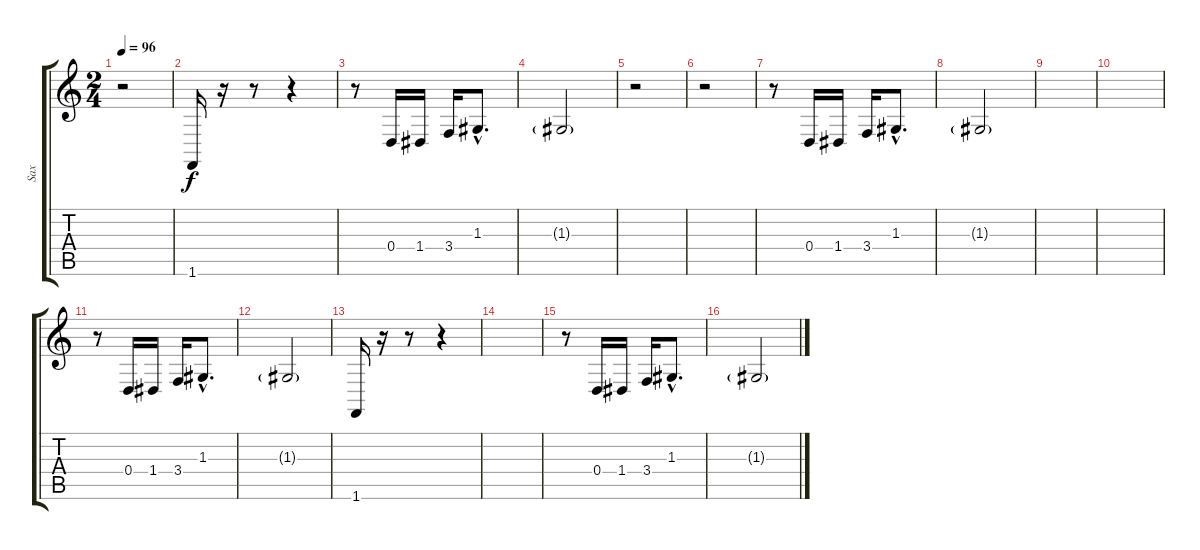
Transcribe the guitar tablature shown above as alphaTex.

\track ("Sax" "Sax") {instrument altosax}
\staff {score tabs}
\tuning (E4 B3 G3 D3 A2 E2) {hide}
\ts (2 4)
\tempo 96
\clef g2
\ks c
r.2{dy f} |
1.6.16 r.16 r.8 r.4 |
r.8 0.4.16 1.4.16 3.4.16 1.3{hac}.8{d} |
1.3{g}.2 |
r.2 |
r.2 |
r.8 0.4.16 1.4.16 3.4.16 1.3{hac}.8{d} |
1.3{g}.2 |
|
|
r.8 0.4.16 1.4.16 3.4.16 1.3{hac}.8{d} |
1.3{g}.2 |
1.6.16 r.16 r.8 r.4 |
|
r.8 0.4.16 1.4.16 3.4.16 1.3{hac}.8{d} |
1.3{g}.2
